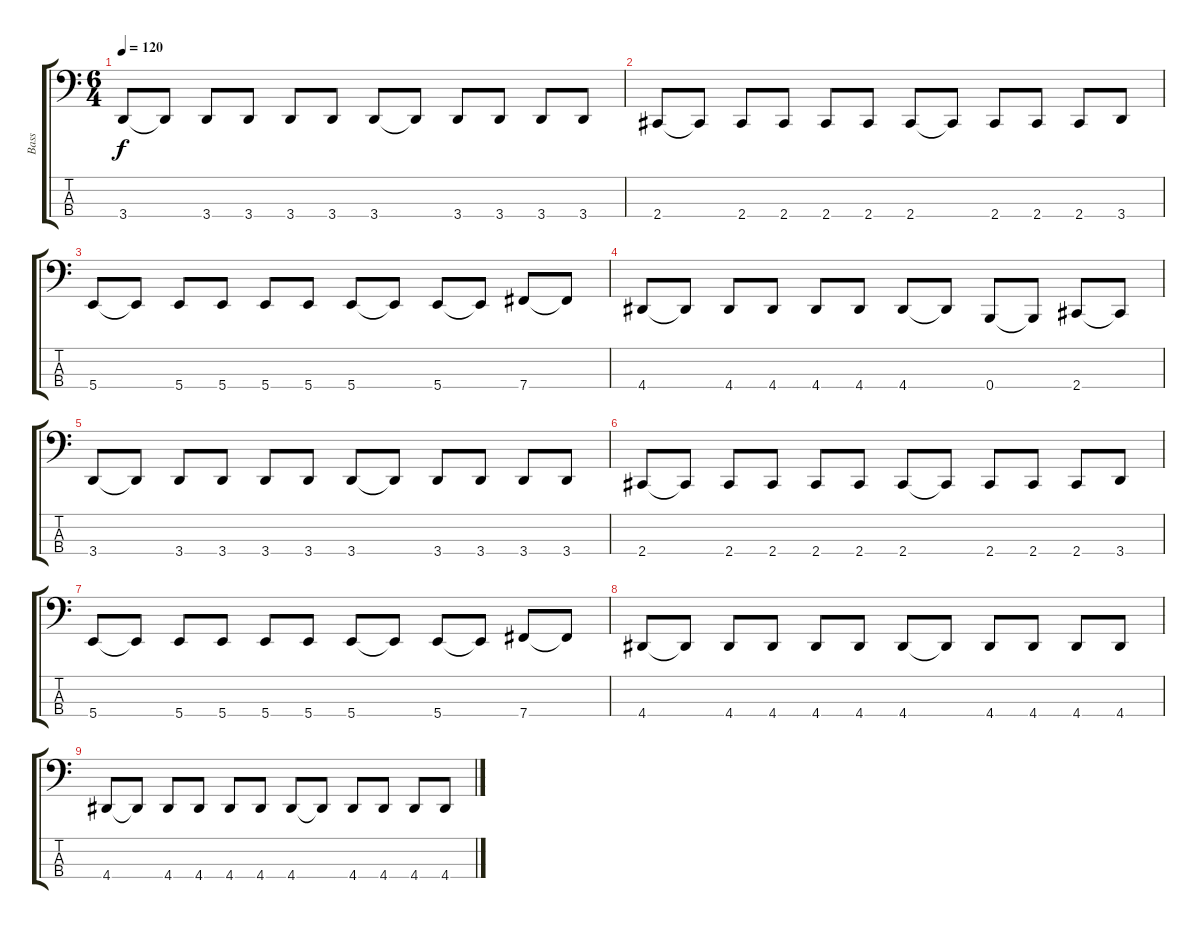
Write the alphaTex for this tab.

\track ("Bass" "Bass") {instrument electricbassfinger}
\staff {score tabs}
\tuning (E2 B1 Gb1 B0) {hide}
\ts (6 4)
\tempo 120
\clef f4
\ks c
3.4.8{dy f} 3.4{t}.8 3.4.8 3.4.8 3.4.8 3.4.8 3.4.8 3.4{t}.8 3.4.8 3.4.8 3.4.8 3.4.8 |
2.4.8 2.4{t}.8 2.4.8 2.4.8 2.4.8 2.4.8 2.4.8 2.4{t}.8 2.4.8 2.4.8 2.4.8 3.4.8 |
5.4.8 5.4{t}.8 5.4.8 5.4.8 5.4.8 5.4.8 5.4.8 5.4{t}.8 5.4.8 5.4{t}.8 7.4.8 7.4{t}.8 |
4.4.8 4.4{t}.8 4.4.8 4.4.8 4.4.8 4.4.8 4.4.8 4.4{t}.8 0.4.8 0.4{t}.8 2.4.8 2.4{t}.8 |
3.4.8 3.4{t}.8 3.4.8 3.4.8 3.4.8 3.4.8 3.4.8 3.4{t}.8 3.4.8 3.4.8 3.4.8 3.4.8 |
2.4.8 2.4{t}.8 2.4.8 2.4.8 2.4.8 2.4.8 2.4.8 2.4{t}.8 2.4.8 2.4.8 2.4.8 3.4.8 |
5.4.8 5.4{t}.8 5.4.8 5.4.8 5.4.8 5.4.8 5.4.8 5.4{t}.8 5.4.8 5.4{t}.8 7.4.8 7.4{t}.8 |
4.4.8 4.4{t}.8 4.4.8 4.4.8 4.4.8 4.4.8 4.4.8 4.4{t}.8 4.4.8 4.4.8 4.4.8 4.4.8 |
4.4.8 4.4{t}.8 4.4.8 4.4.8 4.4.8 4.4.8 4.4.8 4.4{t}.8 4.4.8 4.4.8 4.4.8 4.4.8
